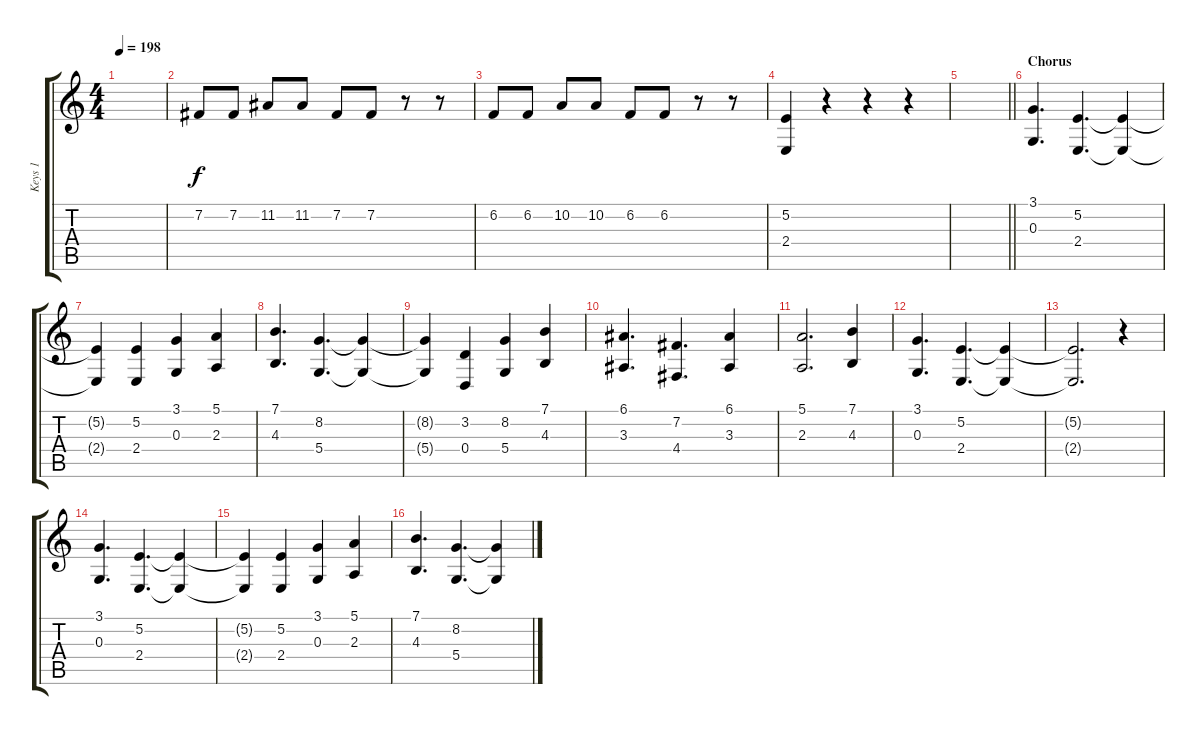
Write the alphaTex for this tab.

\track ("Keys 1" "Keys 1") {instrument stringensemble1}
\staff {score tabs}
\tuning (E4 B3 G3 D3 A2 E2) {hide}
\ts (4 4)
\tempo 198
\clef g2
\ks c
|
7.2.8 7.2.8 11.2.8 11.2.8 7.2.8 7.2.8 r.8 r.8 |
6.2.8 6.2.8 10.2.8 10.2.8 6.2.8 6.2.8 r.8 r.8 |
(5.2 2.4).4 r.4 r.4 r.4 |
\barLineRight lightlight
|
\section ("" "Chorus")
(3.1 0.3).4{d instrument stringensemble1} (5.2 2.4).4{d} (5.2{t} 2.4{t}).4 |
(5.2{t} 2.4{t}).4 (5.2 2.4).4 (3.1 0.3).4 (5.1 2.3).4 |
(7.1 4.3).4{d} (8.2 5.4).4{d} (8.2{t} 5.4{t}).4 |
(8.2{t} 5.4{t}).4 (3.2 0.4).4 (8.2 5.4).4 (7.1 4.3).4 |
(6.1 3.3).4{d} (7.2 4.4).4{d} (6.1 3.3).4 |
(5.1 2.3).2{d} (7.1 4.3).4 |
(3.1 0.3).4{d} (5.2 2.4).4{d} (5.2{t} 2.4{t}).4 |
(5.2{t} 2.4{t}).2{d} r.4 |
(3.1 0.3).4{d} (5.2 2.4).4{d} (5.2{t} 2.4{t}).4 |
(5.2{t} 2.4{t}).4 (5.2 2.4).4 (3.1 0.3).4 (5.1 2.3).4 |
(7.1 4.3).4{d} (8.2 5.4).4{d} (8.2{t} 5.4{t}).4
